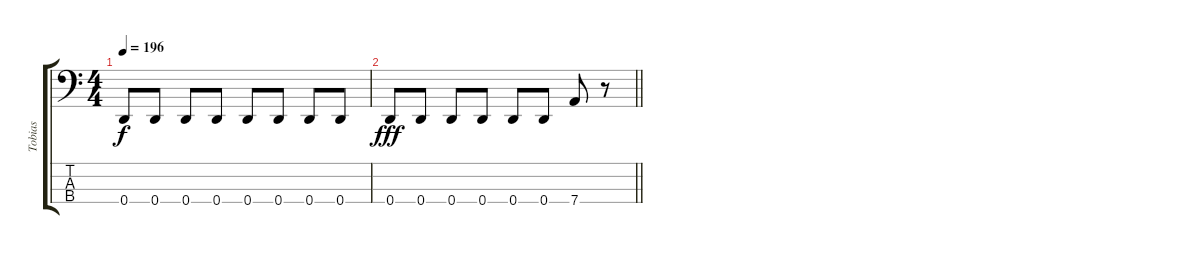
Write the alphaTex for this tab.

\track ("Tobias" "Tobias") {instrument electricbasspick}
\staff {score tabs}
\tuning (G2 D2 A1 D1) {hide}
\ts (4 4)
\tempo 196
\clef f4
\ks aminor
0.4.8{dy f} 0.4.8 0.4.8 0.4.8 0.4.8 0.4.8 0.4.8 0.4.8 |
\barLineRight lightlight
0.4.8{dy fff} 0.4.8 0.4.8 0.4.8 0.4.8 0.4.8 7.4.8 r.8
